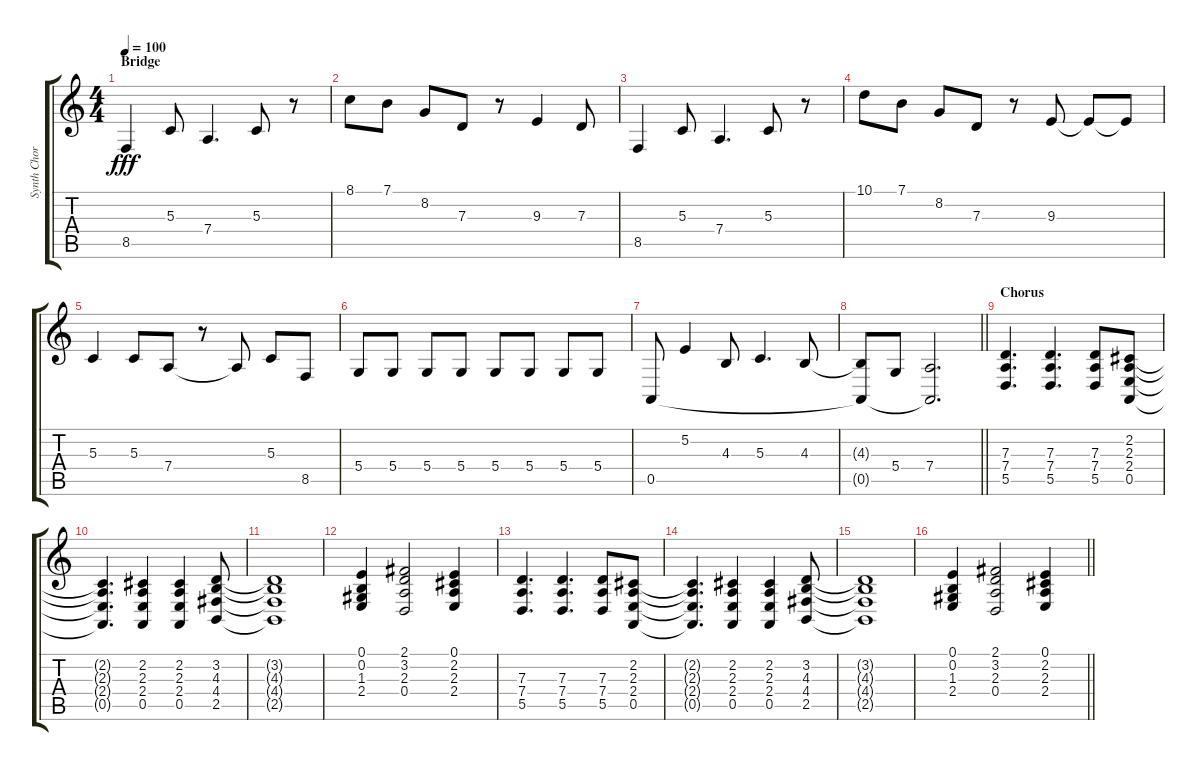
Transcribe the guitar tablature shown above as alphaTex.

\track ("Synth Chords" "Synth Chor") {instrument synthstrings1}
\staff {score tabs}
\tuning (E4 B3 G3 D3 A2 D2) {hide}
\ts (4 4)
\section ("" "Bridge")
\tempo 100
\clef g2
\ks c
8.5.4{dy fff} 5.3.8 7.4.4{d} 5.3.8 r.8 |
8.1.8 7.1.8 8.2.8 7.3.8 r.8 9.3.4 7.3.8 |
8.5.4 5.3.8 7.4.4{d} 5.3.8 r.8 |
10.1.8 7.1.8 8.2.8 7.3.8 r.8 9.3.8 9.3{t}.8 9.3{t}.8 |
5.3.4 5.3.8 7.4.8 r.8 7.4{t}.8 5.3.8 8.5.8 |
5.4.8 5.4.8 5.4.8 5.4.8 5.4.8 5.4.8 5.4.8 5.4.8 |
0.5.8 5.2.4 4.3.8 5.3.4{d} 4.3.8 |
\barLineRight lightlight
(4.3{t} 0.5{t}).8 5.4.8 (7.4 0.5{t}).2{d} |
\section ("" "Chorus")
(7.3 7.4 5.5).4{d} (7.3 7.4 5.5).4{d} (7.3 7.4 5.5).8 (2.2 2.3 2.4 0.5).8 |
(2.2{t} 2.3{t} 2.4{t} 0.5{t}).4{d} (2.2 2.3 2.4 0.5).4 (2.2 2.3 2.4 0.5).4 (3.2 4.3 4.4 2.5).8 |
(3.2{t} 4.3{t} 4.4{t} 2.5{t}).1 |
(0.1 0.2 1.3 2.4).4 (2.1 3.2 2.3 0.4).2 (0.1 2.2 2.3 2.4).4 |
(7.3 7.4 5.5).4{d} (7.3 7.4 5.5).4{d} (7.3 7.4 5.5).8 (2.2 2.3 2.4 0.5).8 |
(2.2{t} 2.3{t} 2.4{t} 0.5{t}).4{d} (2.2 2.3 2.4 0.5).4 (2.2 2.3 2.4 0.5).4 (3.2 4.3 4.4 2.5).8 |
(3.2{t} 4.3{t} 4.4{t} 2.5{t}).1 |
\barLineRight lightlight
(0.1 0.2 1.3 2.4).4 (2.1 3.2 2.3 0.4).2 (0.1 2.2 2.3 2.4).4
